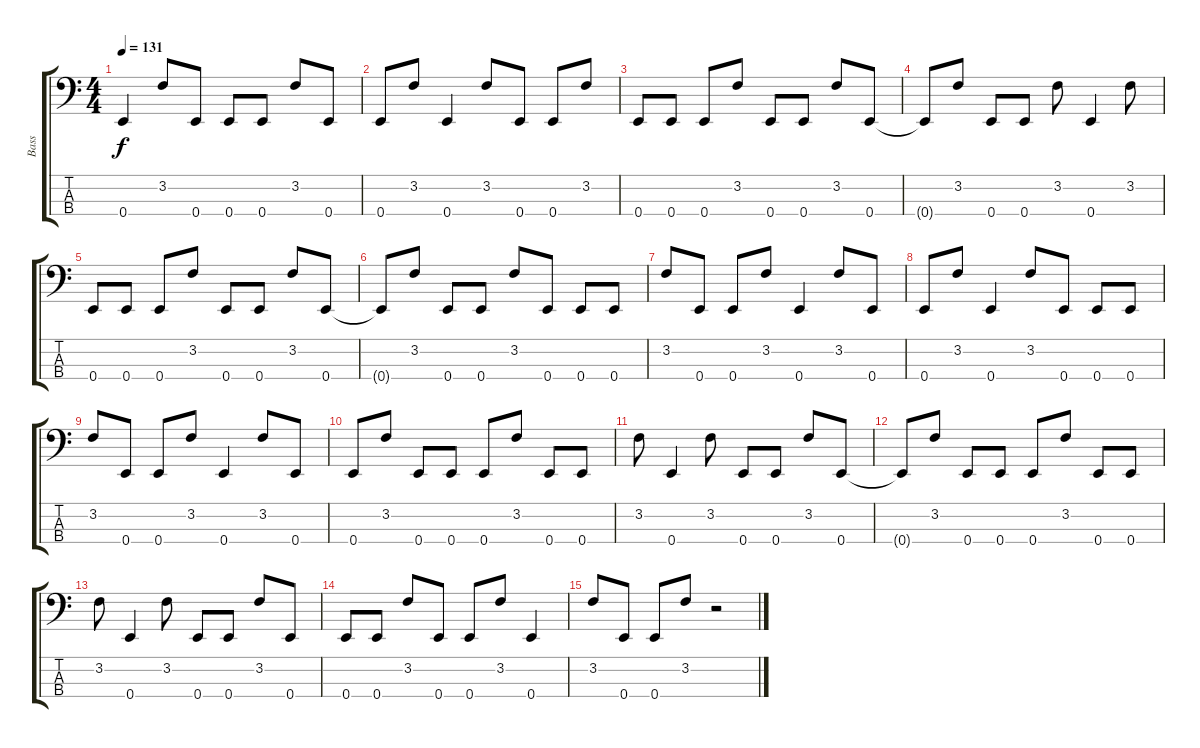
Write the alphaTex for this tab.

\track ("Bass" "Bass") {instrument slapbass1}
\staff {score tabs}
\tuning (G2 D2 A1 E1) {hide}
\ts (4 4)
\tempo 131
\clef f4
\ks c
0.4.4{dy f} 3.2.8 0.4.8 0.4.8 0.4.8 3.2.8 0.4.8 |
0.4.8 3.2.8 0.4.4 3.2.8 0.4.8 0.4.8 3.2.8 |
0.4.8 0.4.8 0.4.8 3.2.8 0.4.8 0.4.8 3.2.8 0.4.8 |
0.4{t}.8 3.2.8 0.4.8 0.4.8 3.2.8 0.4.4 3.2.8 |
0.4.8 0.4.8 0.4.8 3.2.8 0.4.8 0.4.8 3.2.8 0.4.8 |
0.4{t}.8 3.2.8 0.4.8 0.4.8 3.2.8 0.4.8 0.4.8 0.4.8 |
3.2.8 0.4.8 0.4.8 3.2.8 0.4.4 3.2.8 0.4.8 |
0.4.8 3.2.8 0.4.4 3.2.8 0.4.8 0.4.8 0.4.8 |
3.2.8 0.4.8 0.4.8 3.2.8 0.4.4 3.2.8 0.4.8 |
0.4.8 3.2.8 0.4.8 0.4.8 0.4.8 3.2.8 0.4.8 0.4.8 |
3.2.8 0.4.4 3.2.8 0.4.8 0.4.8 3.2.8 0.4.8 |
0.4{t}.8 3.2.8 0.4.8 0.4.8 0.4.8 3.2.8 0.4.8 0.4.8 |
3.2.8 0.4.4 3.2.8 0.4.8 0.4.8 3.2.8 0.4.8 |
0.4.8 0.4.8 3.2.8 0.4.8 0.4.8 3.2.8 0.4.4 |
3.2.8 0.4.8 0.4.8 3.2.8 r.2
